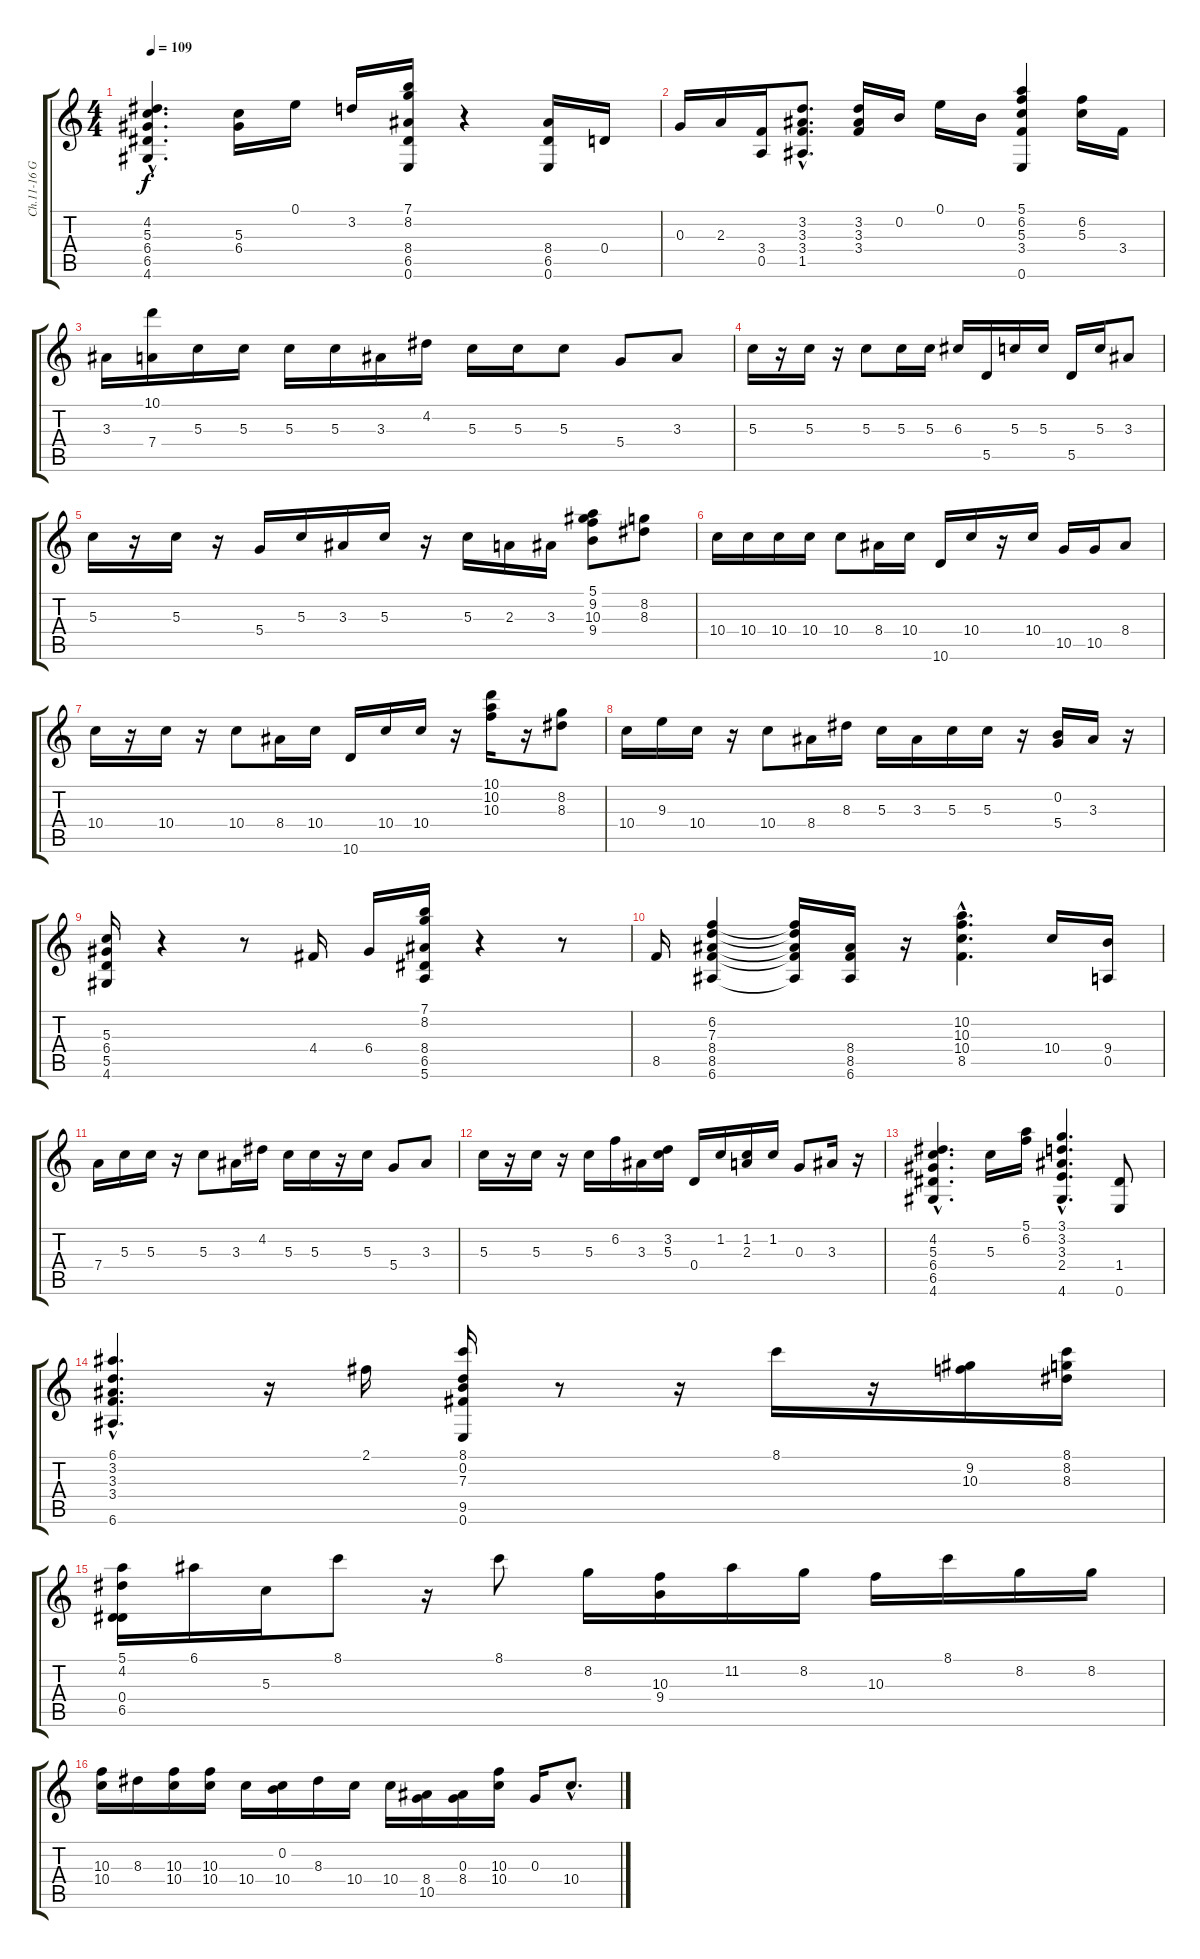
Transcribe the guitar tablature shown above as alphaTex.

\track ("Ch.11-16 Guitar" "Ch.11-16 G") {instrument distortionguitar}
\staff {score tabs}
\tuning (E4 B3 G3 D3 A2 E2) {hide}
\ts (4 4)
\tempo 109
\clef g2
\ks c
(4.2{hac} 5.3{hac} 6.4{hac} 6.5{hac} 4.6{hac}).4{d dy f} (5.3 6.4).16 0.1.16 3.2.16 (7.1 8.2 8.4 6.5 0.6).16 r.4 (8.4 6.5 0.6).16 0.4.16 |
0.3.16 2.3.16 (3.4 0.5).16 (3.2{hac} 3.3{hac} 3.4{hac} 1.5{hac}).8{d} (3.2 3.3 3.4).16 0.2.16 0.1.16 0.2.16 (5.1 6.2 5.3 3.4 0.6).4 (6.2 5.3).16 3.4.16 |
3.3.16 (10.1 7.4).16 5.3.16 5.3.16 5.3.16 5.3.16 3.3.16 4.2.16 5.3.16 5.3.16 5.3.8 5.4.8 3.3.8 |
5.3.16 r.16 5.3.16 r.16 5.3.8 5.3.16 5.3.16 6.3.16 5.5.16 5.3.16 5.3.16 5.5.16 5.3.16 3.3.8 |
5.3.16 r.16 5.3.16 r.16 5.4.16 5.3.16 3.3.16 5.3.16 r.16 5.3.16 2.3.16 3.3.16 (5.1 9.2 10.3 9.4).8 (8.2 8.3).8 |
10.4.16 10.4.16 10.4.16 10.4.16 10.4.8 8.4.16 10.4.16 10.6.16 10.4.16 r.16 10.4.16 10.5.16 10.5.16 8.4.8 |
10.4.16 r.16 10.4.16 r.16 10.4.8 8.4.16 10.4.16 10.6.16 10.4.16 10.4.16 r.16 (10.1 10.2 10.3).16 r.16 (8.2 8.3).8 |
10.4.16 9.3.16 10.4.16 r.16 10.4.8 8.4.16 8.3.16 5.3.16 3.3.16 5.3.16 5.3.16 r.16 (0.2 5.4).16 3.3.16 r.16 |
(5.3 6.4 5.5 4.6).16 r.4 r.8 4.4.16 6.4.16 (7.1 8.2 8.4 6.5 5.6).16 r.4 r.8 |
8.5.16 (6.2 7.3 8.4 8.5 6.6).4 (6.2{t} 7.3{t} 8.4{t} 8.5{t} 6.6{t}).16 (8.4 8.5 6.6).16 r.16 (10.2{hac} 10.3{hac} 10.4{hac} 8.5{hac}).4{d} 10.4.16 (9.4 0.5).16 |
7.4.16 5.3.16 5.3.16 r.16 5.3.8 3.3.16 4.2.16 5.3.16 5.3.16 r.16 5.3.16 5.4.8 3.3.8 |
5.3.16 r.16 5.3.16 r.16 5.3.16 6.2.16 3.3.16 (3.2 5.3).16 0.4.16 1.2.16 (1.2 2.3).16 1.2.16 0.3.8 3.3.16 r.16 |
(4.2{hac} 5.3{hac} 6.4{hac} 6.5{hac} 4.6{hac}).4{d} 5.3.16 (5.1 6.2).16 (3.1{hac} 3.2{hac} 3.3{hac} 2.4{hac} 4.6{hac}).4{d} (1.4 0.6).8 |
(6.1{hac} 3.2{hac} 3.3{hac} 3.4{hac} 6.6{hac}).4{d} r.16 2.1.16 (8.1 0.2 7.3 9.5 0.6).16 r.8 r.16 8.1.16 r.16 (9.2 10.3).16 (8.1 8.2 8.3).16 |
(5.1 4.2 0.4 6.5).16 6.1.16 5.3.16 8.1.8 r.16 8.1.8 8.2.16 (10.3 9.4).16 11.2.16 8.2.16 10.3.16 8.1.16 8.2.16 8.2.16 |
(10.3 10.4).16 8.3.16 (10.3 10.4).16 (10.3 10.4).16 10.4.16 (0.2 10.4).16 8.3.16 10.4.16 10.4.16 (8.4 10.5).16 (0.3 8.4).16 (10.3 10.4).16 0.3.16 10.4{hac}.8{d}
